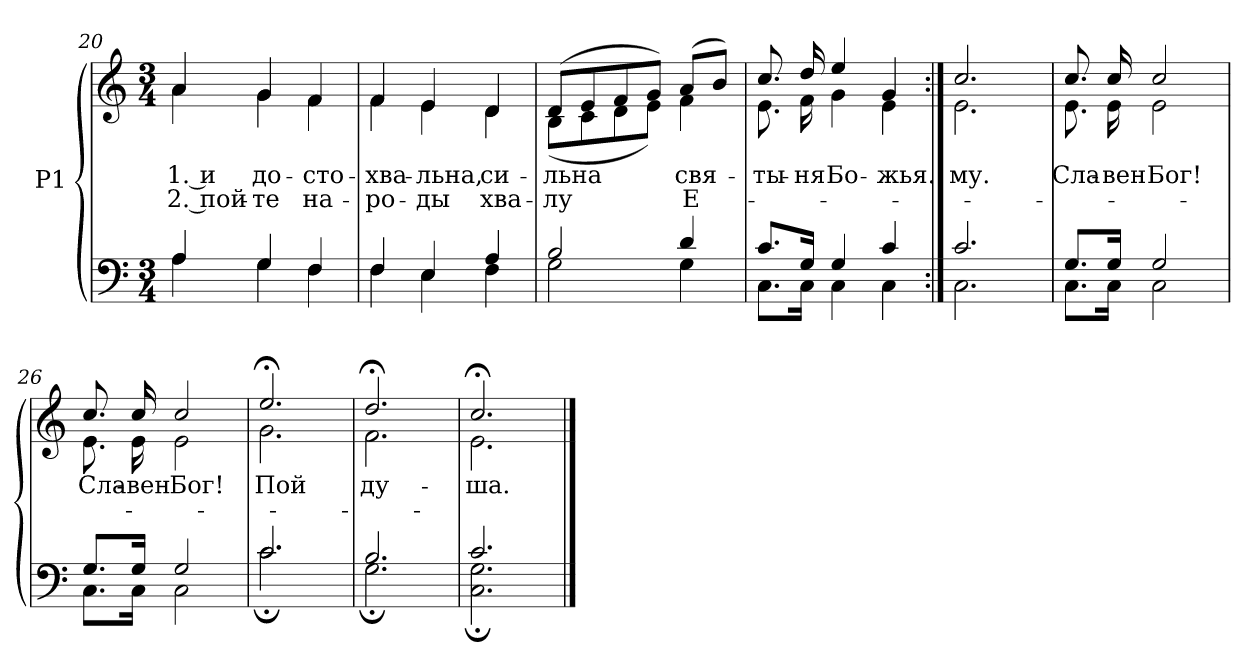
**kern	**kern	**text	**text
*part1	*part1	*part1	*part1
*staff2	*staff1	*staff1	*staff1
*I"P1	*	*	*
*clefF4	*clefG2	*	*
*k[]	*k[]	*	*
*C:	*C:	*	*
*M3/4	*M3/4	*	*
=20	=20	=20	=20
*^	*	*	*
!	!	!	!LO:LY:b:color=#000000	!LO:LY:b:color=#000000
*	*	*^	*	*
4Ai/	4Ai\	4ai/	4ai\	1. и	2. пой-
!	!	!	!	!LO:LY:b:color=#000000	!LO:LY:b:color=#000000
4Gi/	4Gi\	4gi/	4gi\	до-	-те
!	!	!	!	!LO:LY:b:color=#000000	!LO:LY:b:color=#000000
4Fi/	4Fi\	4fi/	4fi\	-сто-	на-
=21	=21	=21	=21	=21	=21
!	!	!	!	!LO:LY:b:color=#000000	!LO:LY:b:color=#000000
4Fi/	4Fi\	4fi/	4fi\	-хва-	-ро-
!	!	!	!	!LO:LY:b:color=#000000	!LO:LY:b:color=#000000
4Ei/	4Ei\	4ei/	4ei\	-льна,	-ды
!	!	!	!	!LO:LY:b:color=#000000	!LO:LY:b:color=#000000
4Ai/	4Fi\	4di/	4di\	си-	хва-
!!LO:LB:g=z	!!
=22	=22	=22	=22	=22	=22
!	!	!	!	!LO:LY:b:color=#000000	!LO:LY:b:color=#000000
2Bi/	2Gi\	(8di/L	(8Bi\L	-льна	-лу
.	.	8ei/	8ci\	.	.
.	.	8fi/	8di\	.	.
.	.	8gi/J)	8ei\J)	.	.
!	!	!	!	!LO:LY:b:color=#000000	!LO:LY:b:color=#000000
4di/	4Gi\	(8ai/L	4fi\	свя-	Е-
.	.	8bi/J)	.	.	.
=23	=23	=23	=23	=23	=23
!	!	!	!	!LO:LY:b:color=#000000	!
8.ci/L	8.Ci\L	8.cci/	8.ei\	-ты-	.
!	!	!	!	!LO:LY:b:color=#000000	!
16Gi/Jk	16Ci\Jk	16ddi/	16fi\	-ня	.
!	!	!	!	!LO:LY:b:color=#000000	!
4Gi/	4Ci\	4eei/	4gi\	Бо-	.
!	!	!	!	!LO:LY:b:color=#000000	!
4ci/	4Ci\	4gi/	4ei\	-жья.	.
=24:|!	=24:|!	=24:|!	=24:|!	=24:|!	=24:|!
!	!	!	!	!LO:LY:b:color=#000000	!
2.ci/	2.Ci\	2.cci/	2.ei\	-му.	.
=25	=25	=25	=25	=25	=25
!	!	!	!	!LO:LY:b:color=#000000	!
8.Gi/L	8.Ci\L	8.cci/	8.ei\	Сла-	.
!	!	!	!	!LO:LY:b:color=#000000	!
16Gi/Jk	16Ci\Jk	16cci/	16ei\	-вен	.
!	!	!	!	!LO:LY:b:color=#000000	!
2Gi/	2Ci\	2cci/	2ei\	Бог!	.
=26	=26	=26	=26	=26	=26
!	!	!	!	!LO:LY:b:color=#000000	!
8.Gi/L	8.Ci\L	8.cci/	8.ei\	Сла-	.
!	!	!	!	!LO:LY:b:color=#000000	!
16Gi/Jk	16Ci\Jk	16cci/	16ei\	-вен	.
!	!	!	!	!LO:LY:b:color=#000000	!
2Gi/	2Ci\	2cci/	2ei\	Бог!	.
=27	=27	=27	=27	=27	=27
!	!	!	!	!LO:LY:b:color=#000000	!
2.ci/	2.c;i\	2.ee;i/	2.gi\	Пой	.
=28	=28	=28	=28	=28	=28
!	!	!	!	!LO:LY:b:color=#000000	!
2.Bi/	2.G;i\	2.dd;i/	2.fi\	ду-	.
=29	=29	=29	=29	=29	=29
!	!	!	!	!LO:LY:b:color=#000000	!
2.ci/	2.Ci\; 2.Gi;	2.cc;i/	2.ei\	-ша.	.
*v	*v	*	*	*	*
*	*v	*v	*	*
==	==	==	==
*-	*-	*-	*-
